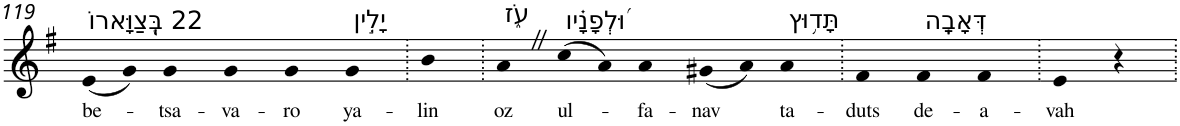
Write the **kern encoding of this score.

**kern	**text
*part1	*part1
*staff1	*staff1
*I"Piano	*
*I'Pno	*
!!LO:PB:g=z
*clefG2	*
*k[f#]	*
*G:	*
=119	=119
!LO:TX:a:t=22 בְּֽ֭צַוָּארוֹ	!
!	!LO:LY:b
(8e	be-
8g)	.
!	!LO:LY:b
4g	-tsa-
!	!LO:LY:b
4g	-va-
!	!LO:LY:b
4g	-ro
!LO:TX:a:t=יָלִ֣ין	!
!	!LO:LY:b
4g	ya-
=120.	=120.
!	!LO:LY:b
4b	-lin
=121.	=121.
!LO:TX:a:t=עֹ֑ז	!
!	!LO:LY:b
4aZ	oz
!LO:TX:a:t=וּ֝לְפָנָ֗יו	!
!	!LO:LY:b
(8cc	ul-
8a)	.
!	!LO:LY:b
4a	-fa-
!	!LO:LY:b
(8g#X	-nav
8a)	.
!LO:TX:a:t=תָּד֥וּץ	!
!	!LO:LY:b
4a	ta-
=122.	=122.
!	!LO:LY:b
4f#	-duts
!LO:TX:a:t=דְּאָבָֽה	!
!	!LO:LY:b
4f#	de-
!	!LO:LY:b
4f#	-a-
=123.	=123.
!	!LO:LY:b
4e	-vah
4r	.
=.	=.
*-	*-
